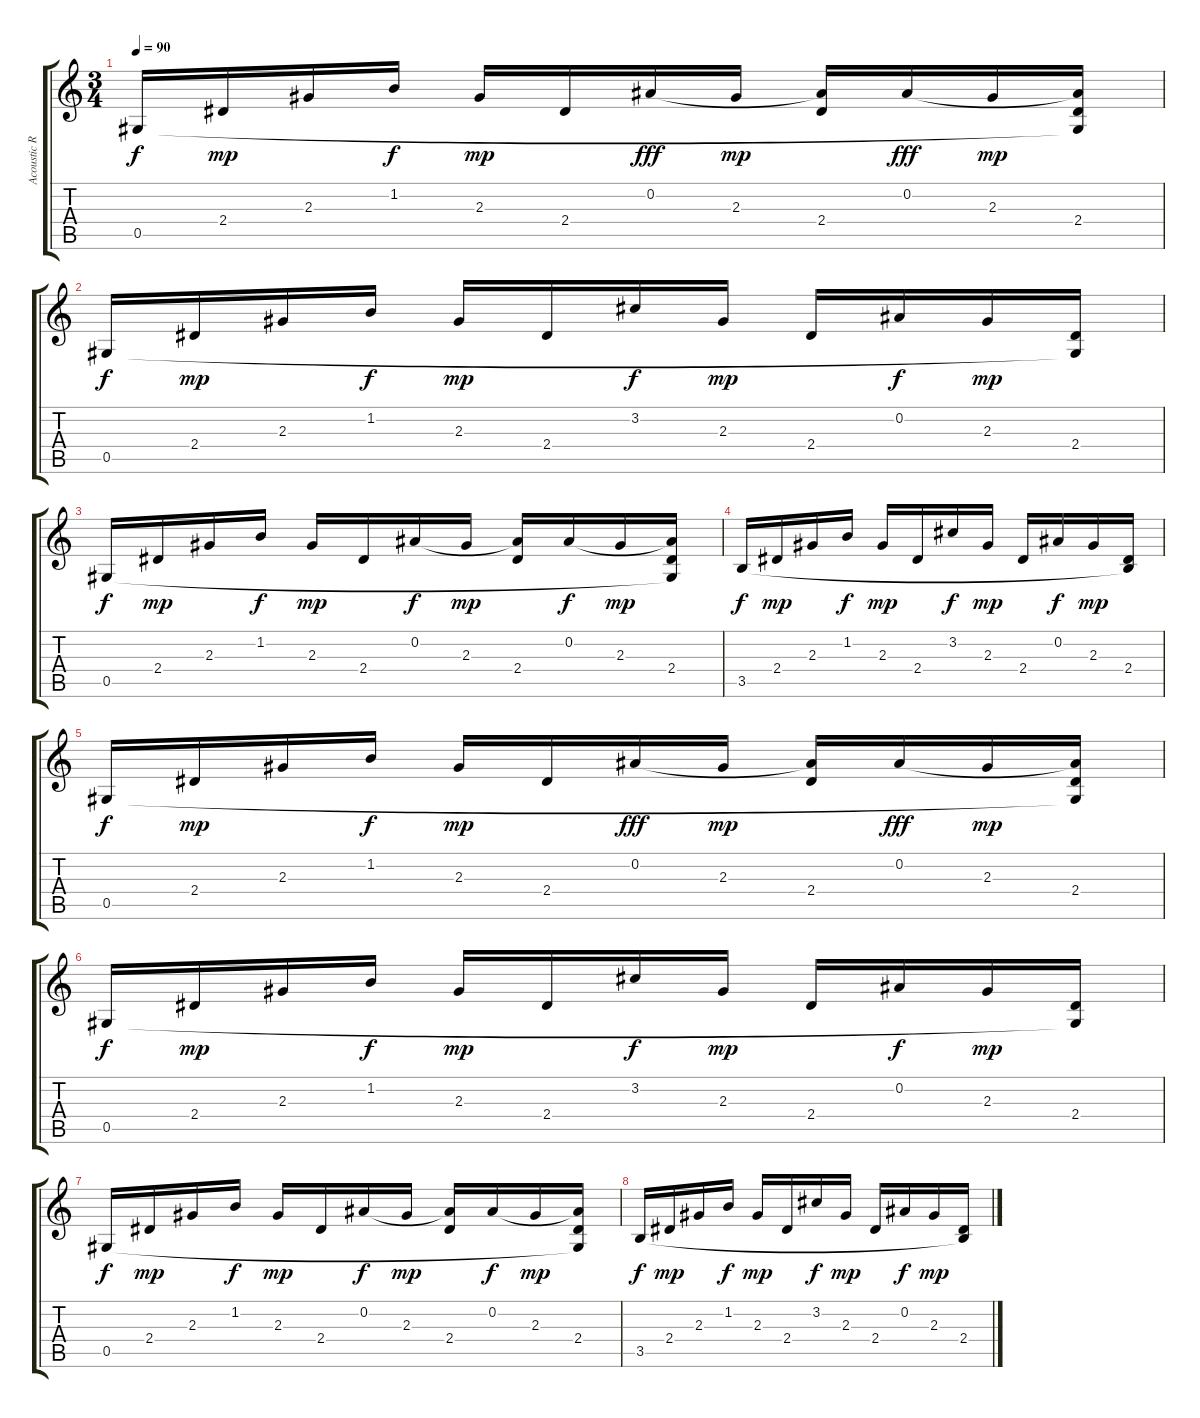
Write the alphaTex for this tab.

\track ("Acoustic Rythmic Guitar" "Acoustic R") {instrument acousticguitarnylon}
\staff {score tabs}
\tuning (Eb4 Bb3 Gb3 Db3 Ab2 Eb2) {hide}
\ts (3 4)
\tempo 90
\clef g2
\ks c
0.5.16{dy f} 2.4.16{dy mp} 2.3.16 1.2.16{dy f} 2.3.16{dy mp} 2.4.16 0.2.16{dy fff} 2.3.16{dy mp} (0.2{t} 2.4).16 0.2.16{dy fff} 2.3.16{dy mp} (0.2{t} 2.4 0.5{t}).16 |
0.5.16{dy f} 2.4.16{dy mp} 2.3.16 1.2.16{dy f} 2.3.16{dy mp} 2.4.16 3.2.16{dy f} 2.3.16{dy mp} 2.4.16 0.2.16{dy f} 2.3.16{dy mp} (2.4 0.5{t}).16 |
0.5.16{dy f} 2.4.16{dy mp} 2.3.16 1.2.16{dy f} 2.3.16{dy mp} 2.4.16 0.2.16{dy f} 2.3.16{dy mp} (0.2{t} 2.4).16 0.2.16{dy f} 2.3.16{dy mp} (0.2{t} 2.4 0.5{t}).16 |
3.5.16{dy f} 2.4.16{dy mp} 2.3.16 1.2.16{dy f} 2.3.16{dy mp} 2.4.16 3.2.16{dy f} 2.3.16{dy mp} 2.4.16 0.2.16{dy f} 2.3.16{dy mp} (2.4 3.5{t}).16 |
0.5.16{dy f} 2.4.16{dy mp} 2.3.16 1.2.16{dy f} 2.3.16{dy mp} 2.4.16 0.2.16{dy fff} 2.3.16{dy mp} (0.2{t} 2.4).16 0.2.16{dy fff} 2.3.16{dy mp} (0.2{t} 2.4 0.5{t}).16 |
0.5.16{dy f} 2.4.16{dy mp} 2.3.16 1.2.16{dy f} 2.3.16{dy mp} 2.4.16 3.2.16{dy f} 2.3.16{dy mp} 2.4.16 0.2.16{dy f} 2.3.16{dy mp} (2.4 0.5{t}).16 |
0.5.16{dy f} 2.4.16{dy mp} 2.3.16 1.2.16{dy f} 2.3.16{dy mp} 2.4.16 0.2.16{dy f} 2.3.16{dy mp} (0.2{t} 2.4).16 0.2.16{dy f} 2.3.16{dy mp} (0.2{t} 2.4 0.5{t}).16 |
3.5.16{dy f} 2.4.16{dy mp} 2.3.16 1.2.16{dy f} 2.3.16{dy mp} 2.4.16 3.2.16{dy f} 2.3.16{dy mp} 2.4.16 0.2.16{dy f} 2.3.16{dy mp} (2.4 3.5{t}).16
